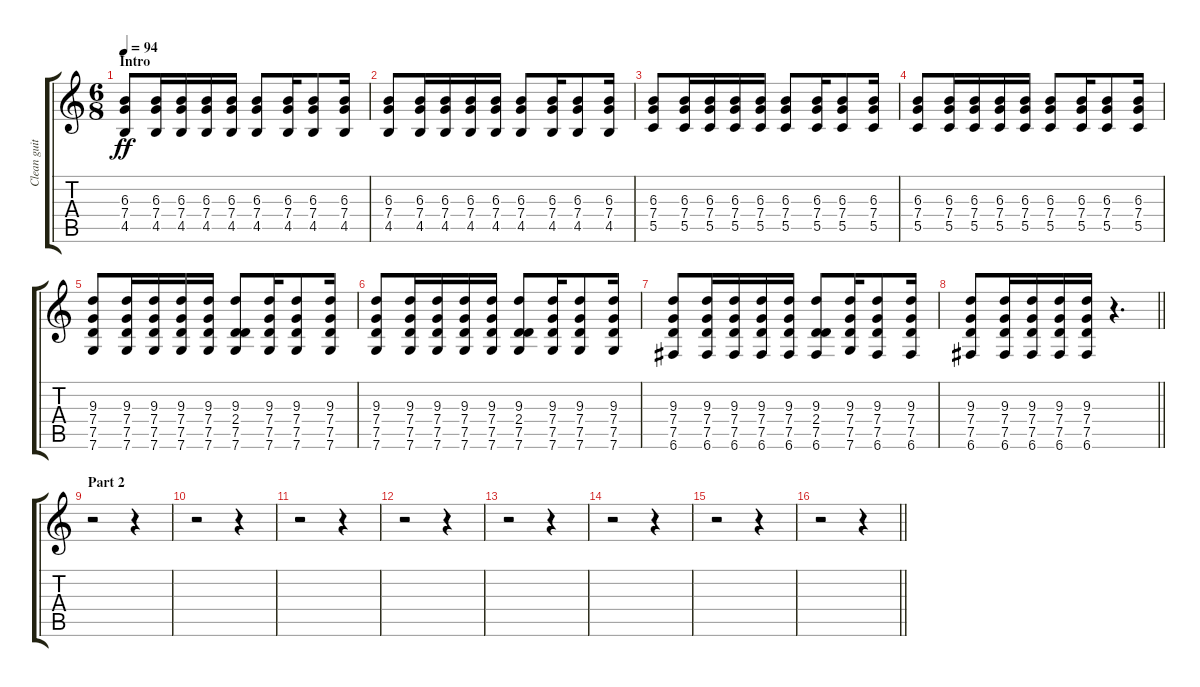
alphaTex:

\track ("Clean guitar" "Clean guit") {instrument electricguitarjazz}
\staff {score tabs}
\tuning (D4 A3 F3 C3 G2 C2) {hide}
\ts (6 8)
\section ("" "Intro")
\tempo 94
\clef g2
\ks c
(6.3 7.4 4.5).8{dy ff instrument electricguitarjazz} (6.3 7.4 4.5).16 (6.3 7.4 4.5).16 (6.3 7.4 4.5).16 (6.3 7.4 4.5).16 (6.3 7.4 4.5).8 (6.3 7.4 4.5).16 (6.3 7.4 4.5).8 (6.3 7.4 4.5).16 |
(6.3 7.4 4.5).8 (6.3 7.4 4.5).16 (6.3 7.4 4.5).16 (6.3 7.4 4.5).16 (6.3 7.4 4.5).16 (6.3 7.4 4.5).8 (6.3 7.4 4.5).16 (6.3 7.4 4.5).8 (6.3 7.4 4.5).16 |
(6.3 7.4 5.5).8 (6.3 7.4 5.5).16 (6.3 7.4 5.5).16 (6.3 7.4 5.5).16 (6.3 7.4 5.5).16 (6.3 7.4 5.5).8 (6.3 7.4 5.5).16 (6.3 7.4 5.5).8 (6.3 7.4 5.5).16 |
(6.3 7.4 5.5).8 (6.3 7.4 5.5).16 (6.3 7.4 5.5).16 (6.3 7.4 5.5).16 (6.3 7.4 5.5).16 (6.3 7.4 5.5).8 (6.3 7.4 5.5).16 (6.3 7.4 5.5).8 (6.3 7.4 5.5).16 |
(9.3 7.4 7.5 7.6).8 (9.3 7.4 7.5 7.6).16 (9.3 7.4 7.5 7.6).16 (9.3 7.4 7.5 7.6).16 (9.3 7.4 7.5 7.6).16 (9.3 2.4 7.5 7.6).8 (9.3 7.4 7.5 7.6).16 (9.3 7.4 7.5 7.6).8 (9.3 7.4 7.5 7.6).16 |
(9.3 7.4 7.5 7.6).8 (9.3 7.4 7.5 7.6).16 (9.3 7.4 7.5 7.6).16 (9.3 7.4 7.5 7.6).16 (9.3 7.4 7.5 7.6).16 (9.3 2.4 7.5 7.6).8 (9.3 7.4 7.5 7.6).16 (9.3 7.4 7.5 7.6).8 (9.3 7.4 7.5 7.6).16 |
(9.3 7.4 7.5 6.6).8 (9.3 7.4 7.5 6.6).16 (9.3 7.4 7.5 6.6).16 (9.3 7.4 7.5 6.6).16 (9.3 7.4 7.5 6.6).16 (9.3 2.4 7.5 6.6).8 (9.3 7.4 7.5 7.6).16 (9.3 7.4 7.5 6.6).8 (9.3 7.4 7.5 6.6).16 |
\barLineRight lightlight
(9.3 7.4 7.5 6.6).8 (9.3 7.4 7.5 6.6).16 (9.3 7.4 7.5 6.6).16 (9.3 7.4 7.5 6.6).16 (9.3 7.4 7.5 6.6).16 r.4{d} |
\section ("" "Part 2")
r.2 r.4 |
r.2 r.4 |
r.2 r.4 |
r.2 r.4 |
r.2 r.4 |
r.2 r.4 |
r.2 r.4 |
\barLineRight lightlight
r.2 r.4
